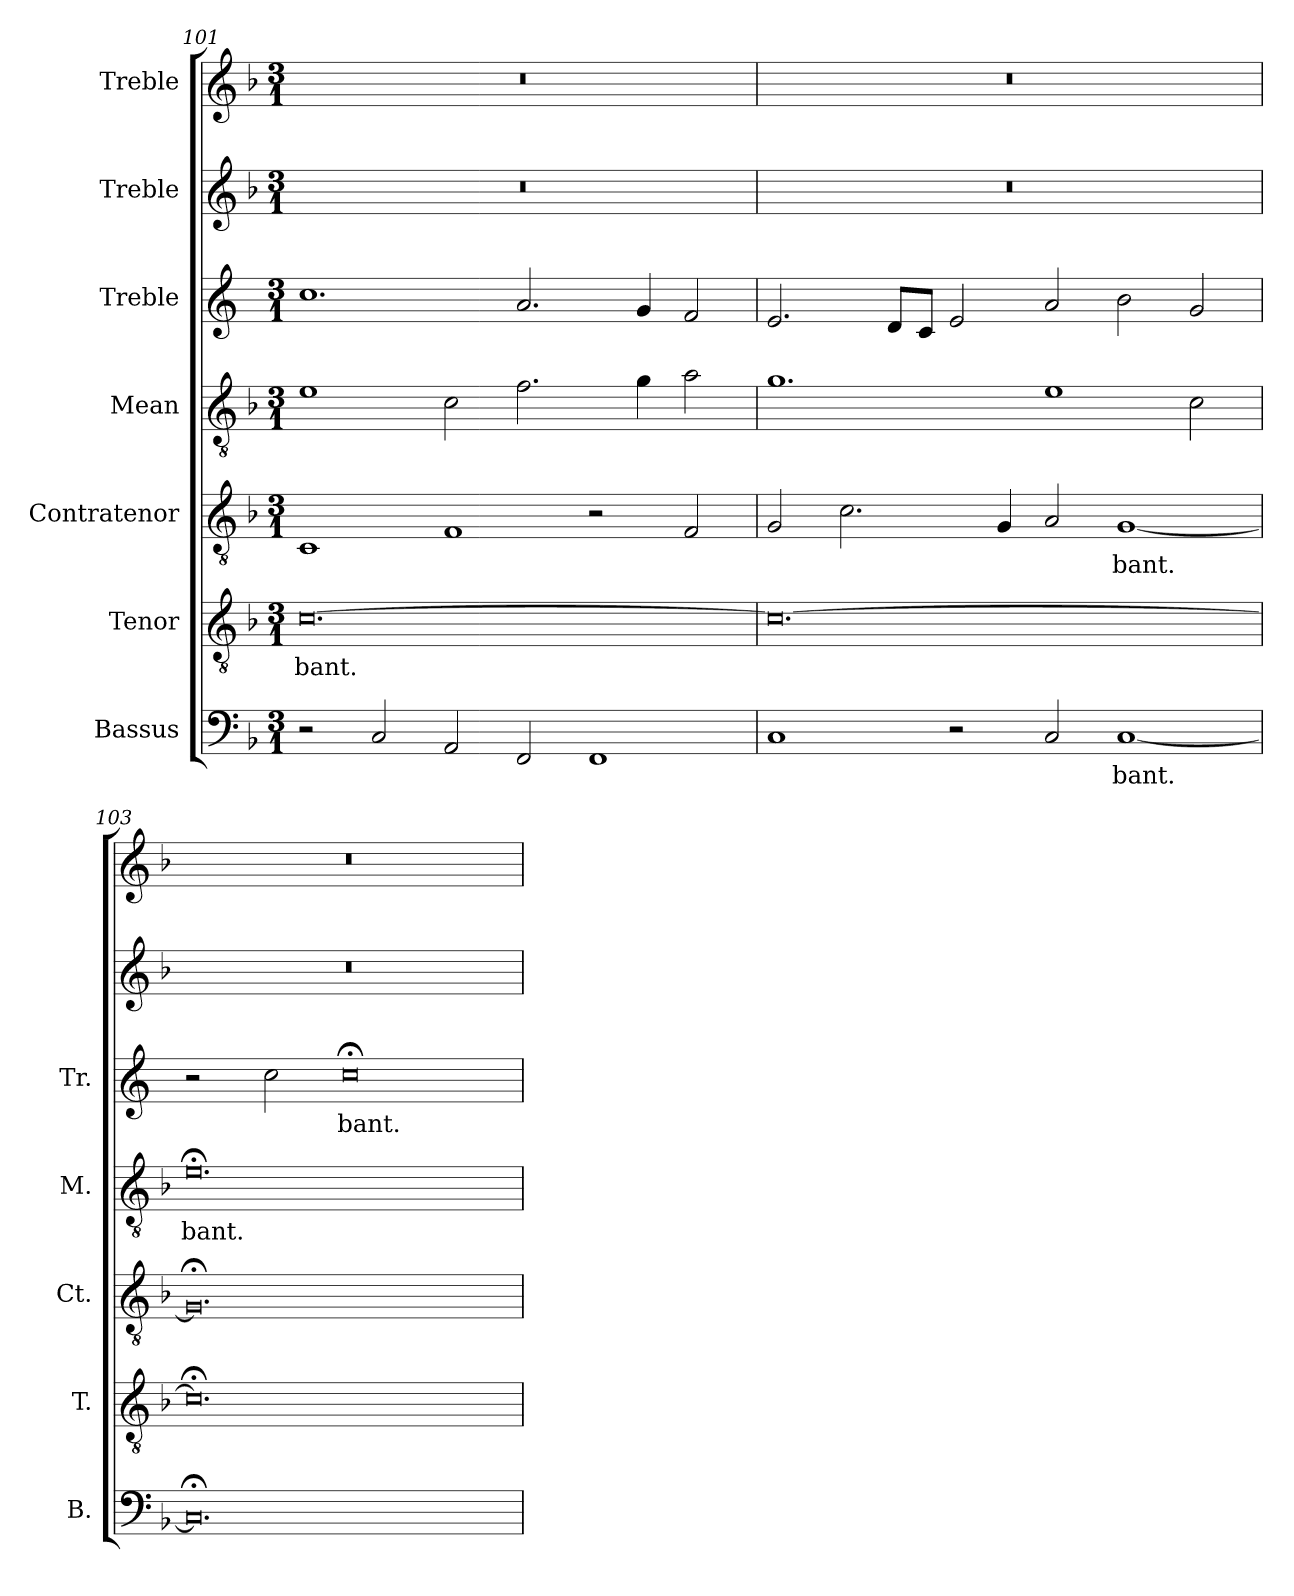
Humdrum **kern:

**kern	**text	**kern	**text	**kern	**text	**kern	**text	**kern	**text	**kern	**kern
*part7	*part7	*part6	*part6	*part5	*part5	*part4	*part4	*part3	*part3	*part2	*part1
*staff7	*staff7	*staff6	*staff6	*staff5	*staff5	*staff4	*staff4	*staff3	*staff3	*staff2	*staff1
*I"Bassus	*	*I"Tenor	*	*I"Contratenor	*	*I"Mean	*	*I"Treble	*	*I"Treble	*I"Treble
*I'B.	*	*I'T.	*	*I'Ct.	*	*I'M.	*	*I'Tr.	*	*	*
*clefF4	*	*clefGv2	*	*clefGv2	*	*clefGv2	*	*clefG2	*	*clefG2	*clefG2
*	*	*ITrd7c12	*	*ITrd7c12	*	*ITrd7c12	*	*	*	*	*
*k[b-]	*	*k[b-]	*	*k[b-]	*	*k[b-]	*	*k[]	*	*k[b-]	*k[b-]
*F:	*	*F:	*	*F:	*	*F:	*	*	*	*F:	*F:
*M3/1	*	*M3/1	*	*M3/1	*	*M3/1	*	*M3/1	*	*M3/1	*M3/1
=101	=101	=101	=101	=101	=101	=101	=101	=101	=101	=101	=101
!	!	!	!LO:LY:b:color=#000000	!	!	!	!	!	!	!LO:N:vis=1	!LO:N:vis=1
2r	.	[>0.Ci	-bant.	1CCi	.	1Ei	.	1.cci	.	0.r	0.r
2Ci/	.	.	.	.	.	.	.	.	.	.	.
2AAi/	.	.	.	1FFi	.	2Ci\	.	.	.	.	.
2FFi/	.	.	.	.	.	2.Fi\	.	2.ai/	.	.	.
1FFi	.	.	.	2r	.	.	.	.	.	.	.
.	.	.	.	.	.	4Gi\	.	4gi/	.	.	.
.	.	.	.	2FFi/	.	2Ai\	.	2fi/	.	.	.
!!LO:LB:g=z
=102`	=102`	=102`	=102`	=102`	=102`	=102`	=102`	=102`	=102`	=102`	=102`
!	!	!	!	!	!	!	!	!	!	!LO:N:vis=1	!LO:N:vis=1
1Ci	.	0.Ci_>	.	2GGi/	.	1.Gi	.	2.ei/	.	0.r	0.r
.	.	.	.	2.Ci\	.	.	.	.	.	.	.
.	.	.	.	.	.	.	.	8di/L	.	.	.
.	.	.	.	.	.	.	.	8ci/J	.	.	.
2r	.	.	.	.	.	.	.	2ei/	.	.	.
.	.	.	.	4GGi/	.	.	.	.	.	.	.
2Ci/	.	.	.	2AAi/	.	1Ei	.	2ai/	.	.	.
!	!LO:LY:b:color=#000000	!	!	!	!	!	!	!	!	!	!
!	!	!	!	!	!LO:LY:b:color=#000000	!	!	!	!	!	!
[<1Ci	-bant.	.	.	[<1GGi	-bant.	.	.	2bi\	.	.	.
.	.	.	.	.	.	2Ci\	.	2gi/	.	.	.
=103`	=103`	=103`	=103`	=103`	=103`	=103`	=103`	=103`	=103`	=103`	=103`
!	!	!	!	!	!	!	!LO:LY:b:color=#000000	!	!	!LO:N:vis=1	!LO:N:vis=1
0.C;i]	.	0.C;i]	.	0.GG;i]	.	0.E;i	-bant.	2r	.	0.r	0.r
.	.	.	.	.	.	.	.	2cci\	.	.	.
!	!	!	!	!	!	!	!	!	!LO:LY:b:color=#000000	!	!
.	.	.	.	.	.	.	.	0cc;i	-bant.	.	.
=	=	=	=	=	=	=	=	=	=	=	=
*-	*-	*-	*-	*-	*-	*-	*-	*-	*-	*-	*-
